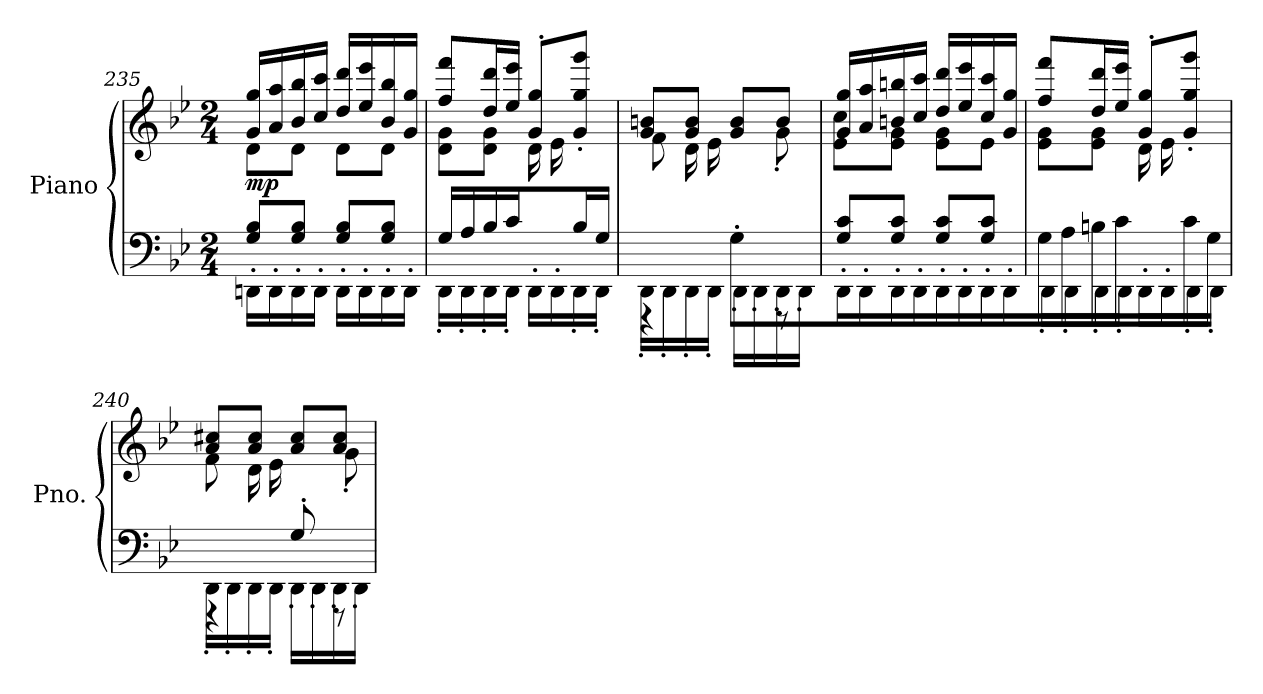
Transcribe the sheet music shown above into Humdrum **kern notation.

**kern	**kern	**dynam
*part1	*part1	*part1
*staff2	*staff1	*staff1/2
*I"Piano	*	*
*I'Pno.	*	*
*clefF4	*clefG2	*
*k[b-e-]	*k[b-e-]	*
*M2/4	*M2/4	*
=235	=235	=235
*^	*^	*
!	!	!	!	!LO:DY:a=2
16DDn'\LL	8G/ 8B-/L	16g/ 16gg/LL	8d\L	mp
16DD'\	.	16a/ 16aa/	.	.
16DD'\	8G/ 8B-/J	16b-/ 16bb-/	8d\J	.
16DD'\JJ	.	16cc/ 16ccc/JJ	.	.
16DD'\LL	8G/ 8B-/L	16dd/ 16ddd/LL	8d\L	.
16DD'\	.	16ee-/ 16eee-/	.	.
16DD'\	8G/ 8B-/J	16b-/ 16bb-/	8d\J	.
16DD'\JJ	.	16g/ 16gg/JJ	.	.
=236	=236	=236	=236	=236
*	*	*	*^	*
16G/LL	16DD'\LL	8ff/ 8fff/L	8d\ 8g\L	4ryy	.
16A/	16DD'\	.	.	.	.
16B-/	16DD'\	16dd/ 16ddd/L	8d\ 8g\J	.	.
16c/JJ	16DD'\JJ	16ee-/ 16eee-/JJ	.	.	.
8ryy	16DD'\LL	8g/' 8gg/'L	4ryy	16d\LL	.
.	16DD'\	.	.	16e-\	.
16B-/	16DD'\	8g/' 8gg/' 8ggg/'J	.	8ryy	.
16G/JJ	16DD'\JJ	.	.	.	.
*	*	*	*v	*v	*
=237	=237	=237	=237	=237
*	*^	*	*	*
4ryy	16DD'\LL	4r	8g/ 8bn/L	8f\L	.
.	16DD'\	.	.	.	.
.	16DD'\	.	8g/ 8b/J	16d\L	.
.	16DD'\JJ	.	.	16e-\JJ	.
8G'/L	16DD'\LL	8ryy	8g/ 8b/L	8ryy	.
.	16DD'\	.	.	.	.
8ryy	16DD'\	8r	8b/J	8g'\J	.
.	16DD'\JJ	.	.	.	.
*	*v	*v	*	*	*
!!LO:LB:g=z	!!
=238	=238	=238	=238	=238
16DD'\LL	8G/ 8c/L	16g/ 16gg/LL	8e-\ 8cc\L	.
16DD'\	.	16a/ 16aa/	.	.
16DD'\	8G/ 8c/J	16bn/ 16bbn/	8e-\ 8g\J	.
16DD'\JJ	.	16cc/ 16ccc/JJ	.	.
16DD'\LL	8G/ 8c/L	16dd/ 16ddd/LL	8e-\ 8g\L	.
16DD'\	.	16ee-/ 16eee-/	.	.
16DD'\	8G/ 8c/J	16cc/ 16ccc/	8e-\J	.
16DD'\JJ	.	16g/ 16gg/JJ	.	.
=239	=239	=239	=239	=239
*	*	*	*^	*
16G/LL	16DD'\LL	8ff/ 8fff/L	8e-\ 8g\L	4ryy	.
16A/	16DD'\	.	.	.	.
16Bn/	16DD'\	16dd/ 16ddd/L	8e-\ 8g\J	.	.
16c/JJ	16DD'\JJ	16ee-/ 16eee-/JJ	.	.	.
8ryy	16DD'\LL	8g/' 8gg/'L	4ryy	16d\LL	.
.	16DD'\	.	.	16e-\	.
16c/	16DD'\	8g/' 8gg/' 8ggg/'J	.	8ryy	.
16G/JJ	16DD'\JJ	.	.	.	.
*	*	*	*v	*v	*
=240	=240	=240	=240	=240
*	*^	*	*	*
4ryy	16DD'\LL	4r	8a/ 8cc#X/L	8f\L	.
.	16DD'\	.	.	.	.
.	16DD'\	.	8a/ 8cc#/J	16d\L	.
.	16DD'\JJ	.	.	16e-\JJ	.
8G'/L	16DD'\LL	8ryy	8a/ 8cc#/L	8ryy	.
.	16DD'\	.	.	.	.
8ryy	16DD'\	8r	8a/ 8cc#/J	8g'\J	.
.	16DD'\JJ	.	.	.	.
*v	*v	*v	*	*	*
*	*v	*v	*
=	=	=
*-	*-	*-
